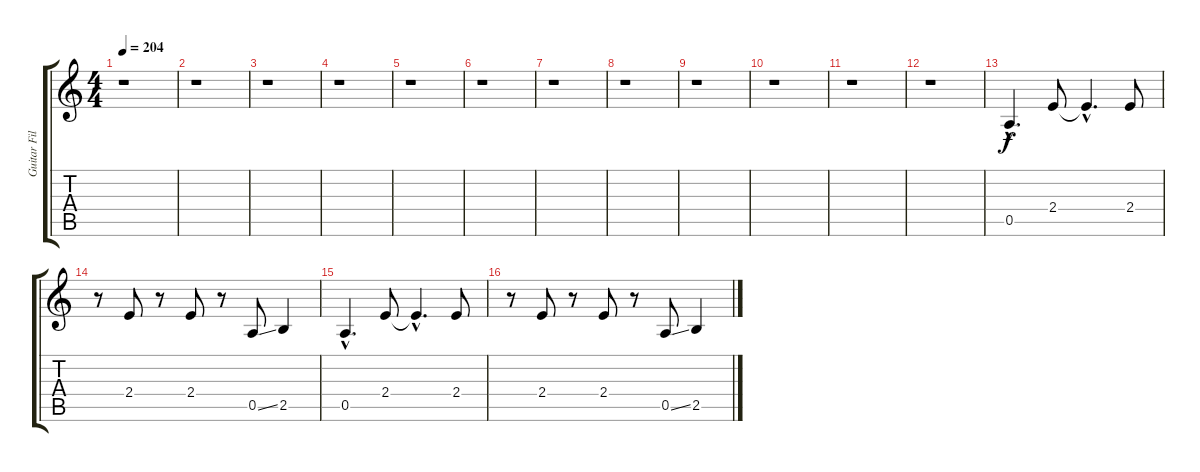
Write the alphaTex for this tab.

\track ("Guitar Fills" "Guitar Fil") {instrument distortionguitar}
\staff {score tabs}
\tuning (E4 B3 G3 D3 A2 E2) {hide}
\ts (4 4)
\tempo 204
\clef g2
\ks c
r.1{dy f} |
r.1 |
r.1 |
r.1 |
r.1 |
r.1 |
r.1 |
r.1 |
r.1 |
r.1 |
r.1 |
r.1 |
0.5{hac}.4{d} 2.4.8 2.4{hac t}.4{d} 2.4.8 |
r.8 2.4.8 r.8 2.4.8 r.8 0.5{ss}.8 2.5.4 |
0.5{hac}.4{d} 2.4.8 2.4{hac t}.4{d} 2.4.8 |
r.8 2.4.8 r.8 2.4.8 r.8 0.5{ss}.8 2.5.4
